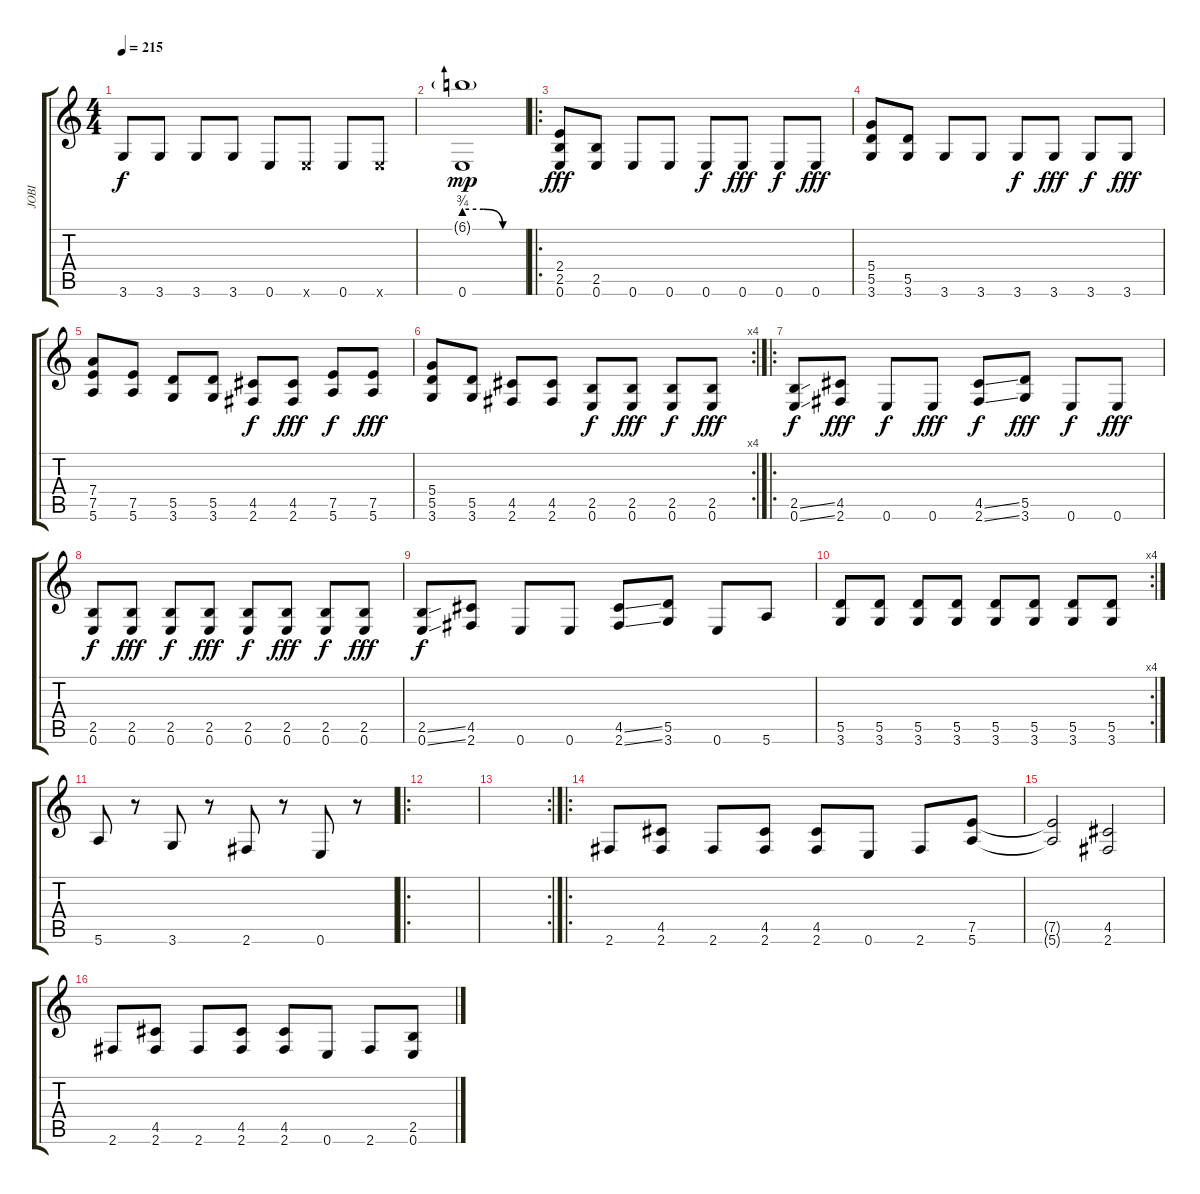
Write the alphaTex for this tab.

\track ("JOBI" "JOBI") {instrument distortionguitar}
\staff {score tabs}
\tuning (E4 B3 G3 D3 A2 E2) {hide}
\ts (4 4)
\tempo 215
\clef g2
\ks c
3.6.8{dy f} 3.6.8 3.6.8 3.6.8 0.6.8 0.6{x}.8 0.6.8 0.6{x}.8 |
(6.1{be (custom 0 3 20 3 40 0 60 0) g} 0.6).1{dy mp} |
\ro
(2.4 2.5 0.6).8{dy fff} (2.5 0.6).8 0.6.8 0.6.8 0.6.8{dy f} 0.6.8{dy fff} 0.6.8{dy f} 0.6.8{dy fff} |
(5.4 5.5 3.6).8 (5.5 3.6).8 3.6.8 3.6.8 3.6.8{dy f} 3.6.8{dy fff} 3.6.8{dy f} 3.6.8{dy fff} |
(7.4 7.5 5.6).8 (7.5 5.6).8 (5.5 3.6).8 (5.5 3.6).8 (4.5 2.6).8{dy f} (4.5 2.6).8{dy fff} (7.5 5.6).8{dy f} (7.5 5.6).8{dy fff} |
\rc 4
(5.4 5.5 3.6).8 (5.5 3.6).8 (4.5 2.6).8 (4.5 2.6).8 (2.5 0.6).8{dy f} (2.5 0.6).8{dy fff} (2.5 0.6).8{dy f} (2.5 0.6).8{dy fff} |
\ro
(2.5{ss} 0.6{ss}).8{dy f} (4.5 2.6).8{dy fff} 0.6.8{dy f} 0.6.8{dy fff} (4.5{ss} 2.6{ss}).8{dy f} (5.5 3.6).8{dy fff} 0.6.8{dy f} 0.6.8{dy fff} |
(2.5 0.6).8{dy f} (2.5 0.6).8{dy fff} (2.5 0.6).8{dy f} (2.5 0.6).8{dy fff} (2.5 0.6).8{dy f} (2.5 0.6).8{dy fff} (2.5 0.6).8{dy f} (2.5 0.6).8{dy fff} |
(2.5{ss} 0.6{ss}).8{dy f} (4.5 2.6).8 0.6.8 0.6.8 (4.5{ss} 2.6{ss}).8 (5.5 3.6).8 0.6.8 5.6.8 |
\rc 4
(5.5 3.6).8 (5.5 3.6).8 (5.5 3.6).8 (5.5 3.6).8 (5.5 3.6).8 (5.5 3.6).8 (5.5 3.6).8 (5.5 3.6).8 |
5.6.8 r.8 3.6.8 r.8 2.6.8 r.8 0.6.8 r.8 |
\ro
|
\rc 2
|
\ro
2.6.8{instrument distortionguitar} (4.5 2.6).8 2.6.8 (4.5 2.6).8 (4.5 2.6).8 0.6.8 2.6.8 (7.5 5.6).8 |
(7.5{t} 5.6{t}).2 (4.5 2.6).2 |
2.6.8 (4.5 2.6).8 2.6.8 (4.5 2.6).8 (4.5 2.6).8 0.6.8 2.6.8 (2.5 0.6).8
